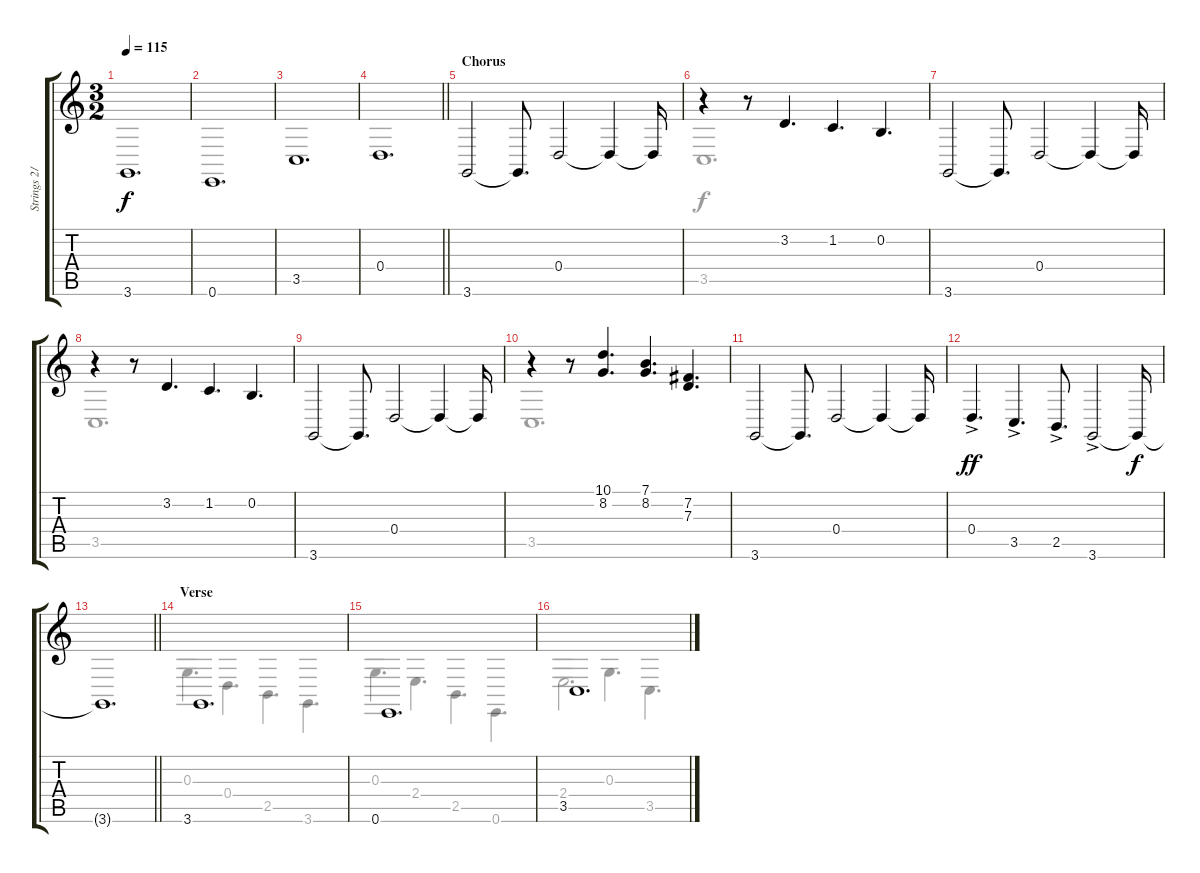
\track ("Strings 2/Cello" "Strings 2/") {instrument stringensemble1}
\staff {score tabs}
\tuning (E4 B3 G3 D3 A2 E2) {hide}
\voice
\ts (3 2)
\tempo 115
\clef g2
\ks c
3.6.1{d dy f} |
0.6.1{d} |
3.5.1{d} |
\barLineRight lightlight
0.4.1{d} |
\section ("" "Chorus")
3.6.2 3.6{t}.8{d} 0.4.2 0.4{t}.4 0.4{t}.16 |
r.4 r.8 3.2.4{d} 1.2.4{d} 0.2.4{d} |
3.6.2 3.6{t}.8{d} 0.4.2 0.4{t}.4 0.4{t}.16 |
r.4 r.8 3.2.4{d} 1.2.4{d} 0.2.4{d} |
3.6.2 3.6{t}.8{d} 0.4.2 0.4{t}.4 0.4{t}.16 |
r.4 r.8 (10.1 8.2).4{d} (7.1 8.2).4{d} (7.2 7.3).4{d} |
3.6.2 3.6{t}.8{d} 0.4.2 0.4{t}.4 0.4{t}.16 |
0.4{ac}.4{d dy ff} 3.5{ac}.4{d} 2.5{ac}.8{d} 3.6{ac}.2 3.6{t}.16{dy f} |
\barLineRight lightlight
3.6{t}.1{d} |
\section ("" "Verse")
3.6.1{d} |
0.6.1{d} |
3.5.1{d}
\voice
\clef g2
\ottava regular
\simile none
\ks c
|
|
|
\barLineRight lightlight
|
|
3.5.1{d} |
|
3.5.1{d} |
|
3.5.1{d} |
|
|
\barLineRight lightlight
|
0.3.4{d} 0.4.4{d} 2.5.4{d} 3.6.4{d} |
0.3.4{d} 2.4.4{d} 2.5.4{d} 0.6.4{d} |
2.4.2{d} 0.3.4{d} 3.5.4{d}
